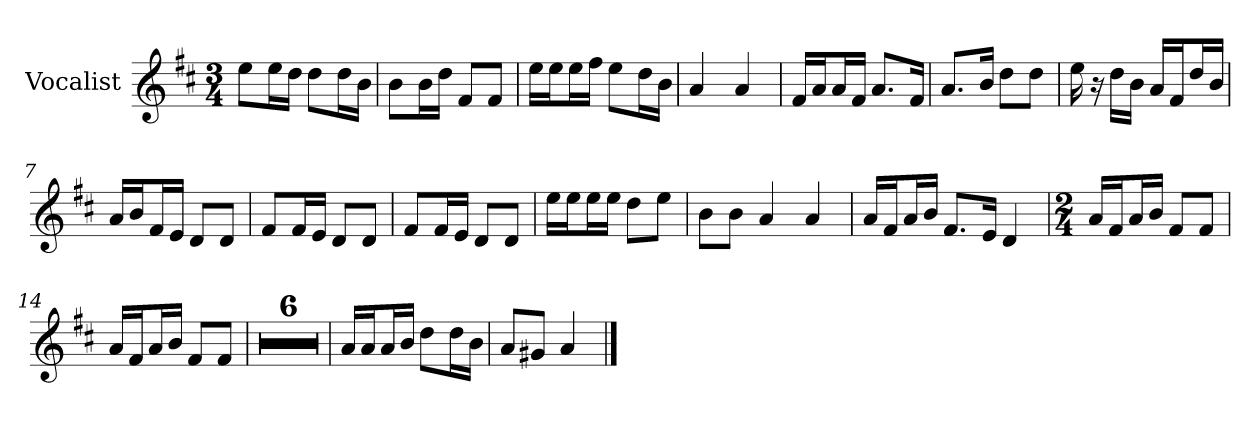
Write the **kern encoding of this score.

**kern
*part1
*staff1
*I"Vocalist
*k[f#c#]
*D:
*M3/4
=
8eeL
16eeL
16ddJJ
8ddL
16ddL
16bJJ
=1
8bL
16bL
16ddJJ
8f#L
8f#J
=2
16eeLL
16eeJ
16eeL
16ff#JJ
8eeL
16ddL
16bJJ
=3
4a
4a
=4
16f#LL
16aJ
16aL
16f#JJ
8.aL
16f#Jk
=5
8.aL
16bJk
8ddL
8ddJ
=6
16ee
16r
16ddLL
16bJJ
16aLL
16f#J
16ddL
16bJJ
=7
16aLL
16bJ
16f#L
16eJJ
8dL
8dJ
=8
8f#L
16f#L
16eJJ
8dL
8dJ
=9
8f#L
16f#L
16eJJ
8dL
8dJ
=10
16eeLL
16eeJ
16eeL
16eeJJ
8ddL
8eeJ
=11
8bL
8bJ
4a
4a
=12
16aLL
16f#J
16aL
16bJJ
8.f#L
16eJk
4d
=13
*M2/4
16aLL
16f#J
16aL
16bJJ
8f#L
8f#J
=14
16aLL
16f#J
16aL
16bJJ
8f#L
8f#J
=15
2r
=16
2r
=17
2r
=18
2r
=19
2r
=20
2r
=21
16aLL
16aJ
16aL
16bJJ
8ddL
16ddL
16bJJ
=22
8aL
8g#XJ
4a
==
*-
